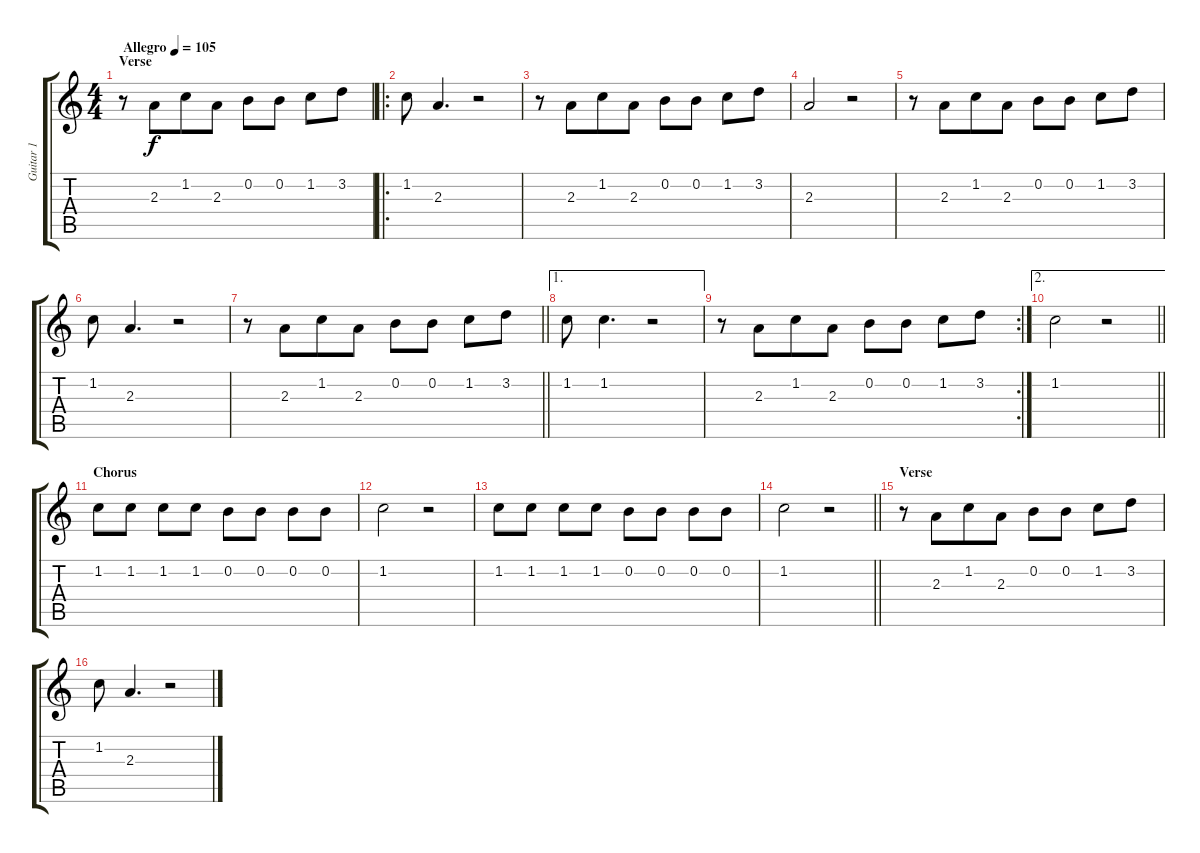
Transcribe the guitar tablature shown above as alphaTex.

\track ("Guitar 1" "Guitar 1") {instrument acousticguitarsteel}
\staff {score tabs}
\tuning (E4 B3 G3 D3 A2 E2) {hide}
\ts (4 4)
\section ("" "Verse")
\tempo (105 "Allegro")
\clef g2
\ks c
r.8{dy f instrument acousticguitarsteel} 2.3.8{beam merge} 1.2.8 2.3.8 0.2.8 0.2.8 1.2.8 3.2.8 |
\ro
1.2.8 2.3.4{d} r.2 |
r.8 2.3.8{beam merge} 1.2.8 2.3.8 0.2.8 0.2.8 1.2.8 3.2.8 |
2.3.2 r.2 |
r.8 2.3.8{beam merge} 1.2.8 2.3.8 0.2.8 0.2.8 1.2.8 3.2.8 |
1.2.8 2.3.4{d} r.2 |
\barLineRight lightlight
r.8 2.3.8{beam merge} 1.2.8 2.3.8 0.2.8 0.2.8 1.2.8 3.2.8 |
\ae 1
1.2.8 1.2.4{d} r.2 |
\rc 2
r.8 2.3.8{beam merge} 1.2.8 2.3.8 0.2.8 0.2.8 1.2.8 3.2.8 |
\ae 2
\barLineRight lightlight
1.2.2 r.2 |
\section ("" "Chorus")
1.2.8{beam merge} 1.2.8 1.2.8 1.2.8 0.2.8 0.2.8 0.2.8 0.2.8 |
1.2.2 r.2 |
1.2.8{beam merge} 1.2.8 1.2.8 1.2.8 0.2.8 0.2.8 0.2.8 0.2.8 |
\barLineRight lightlight
1.2.2 r.2 |
\section ("" "Verse")
r.8 2.3.8{beam merge} 1.2.8 2.3.8 0.2.8 0.2.8 1.2.8 3.2.8 |
1.2.8 2.3.4{d} r.2
